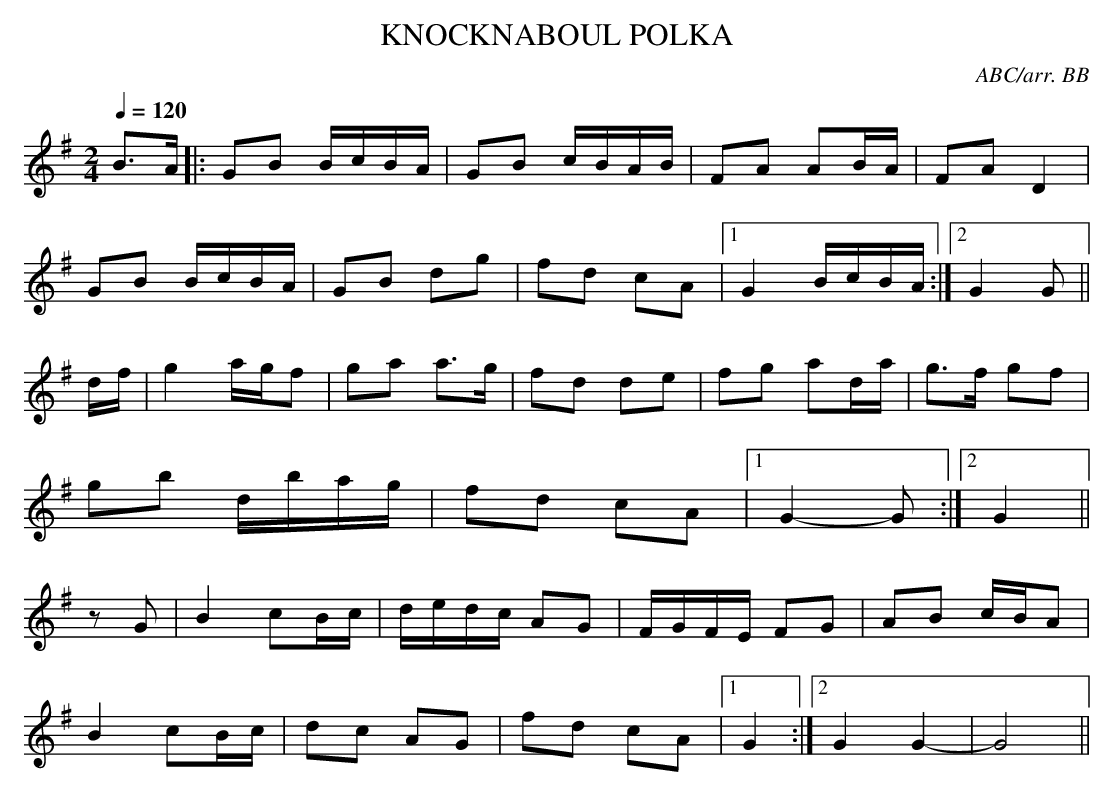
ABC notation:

X:1
T:KNOCKNABOUL POLKA
C:ABC/arr. BB
Q:1/4=120
L:1/8
M:2/4
K:G
B>A|: GB B/c/B/A/ | GB c/B/A/B/ | FA AB/A/ | FA D2 |
GB B/c/B/A/|GB dg|fd cA|1 G2 B/c/B/A/ :|2 G2 G||
d/f/|g2 a/g/f|ga a>g|fd de|fg ad/a/|g>f gf|
gb d/b/a/g/|fd cA|1 G2-G:|2 G2 ||
zG|B2 cB/c/|d/e/d/c/ AG|F/G/F/E/ FG|AB c/B/A|
B2 cB/c/|dc AG|fd cA|1 G2:|2 G2G2-|G4||
